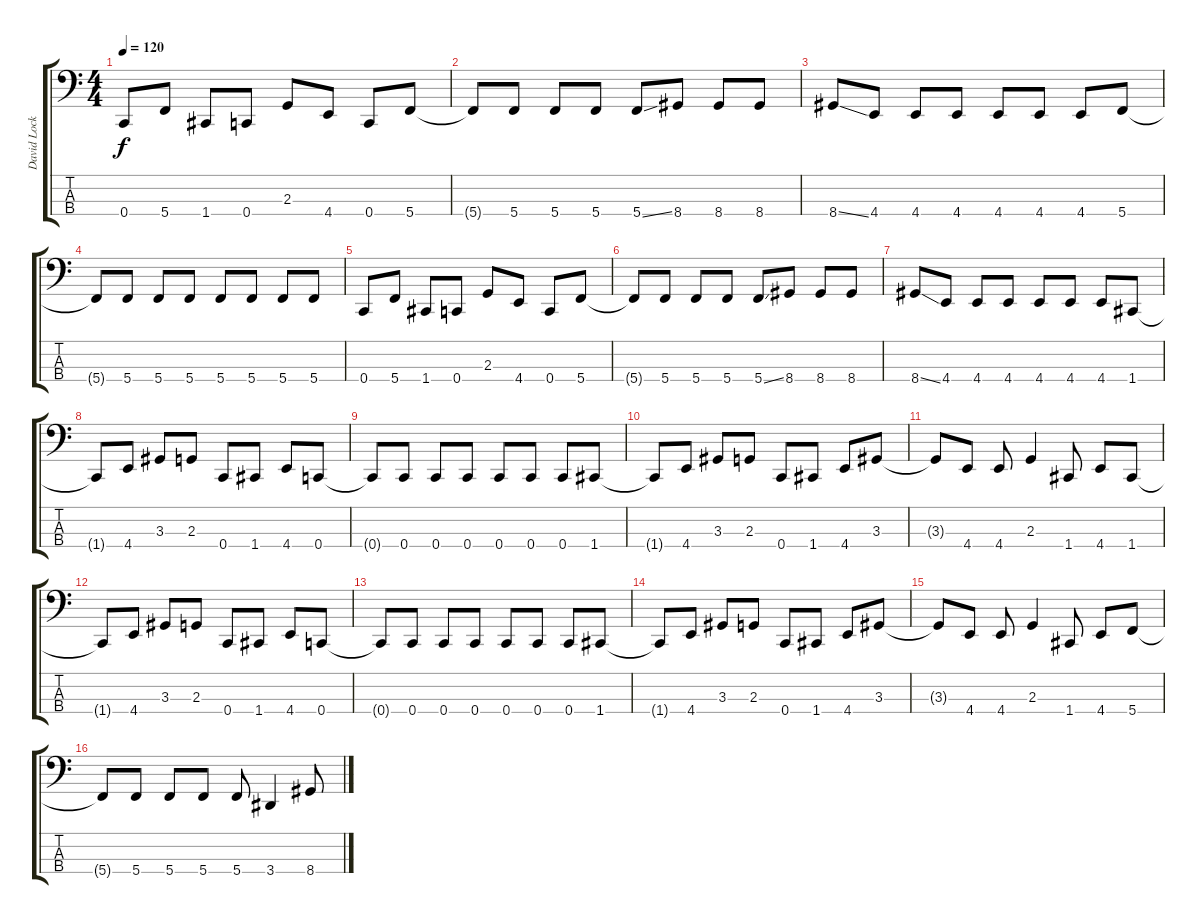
\track ("David Lock (Bass)" "David Lock") {instrument electricbasspick}
\staff {score tabs}
\tuning (Eb2 Bb1 F1 C1) {hide}
\ts (4 4)
\tempo 120
\clef f4
\ks c
0.4.8{dy f} 5.4.8 1.4.8 0.4.8 2.3.8 4.4.8 0.4.8 5.4.8 |
5.4{t}.8 5.4.8 5.4.8 5.4.8 5.4{ss}.8 8.4.8 8.4.8 8.4.8 |
8.4{ss}.8 4.4.8 4.4.8 4.4.8 4.4.8 4.4.8 4.4.8 5.4.8 |
5.4{t}.8 5.4.8 5.4.8 5.4.8 5.4.8 5.4.8 5.4.8 5.4.8 |
0.4.8 5.4.8 1.4.8 0.4.8 2.3.8 4.4.8 0.4.8 5.4.8 |
5.4{t}.8 5.4.8 5.4.8 5.4.8 5.4{ss}.8 8.4.8 8.4.8 8.4.8 |
8.4{ss}.8 4.4.8 4.4.8 4.4.8 4.4.8 4.4.8 4.4.8 1.4.8 |
1.4{t}.8 4.4.8 3.3.8 2.3.8 0.4.8 1.4.8 4.4.8 0.4.8 |
0.4{t}.8 0.4.8 0.4.8 0.4.8 0.4.8 0.4.8 0.4.8 1.4.8 |
1.4{t}.8 4.4.8 3.3.8 2.3.8 0.4.8 1.4.8 4.4.8 3.3.8 |
3.3{t}.8 4.4.8 4.4.8 2.3.4 1.4.8 4.4.8 1.4.8 |
1.4{t}.8 4.4.8 3.3.8 2.3.8 0.4.8 1.4.8 4.4.8 0.4.8 |
0.4{t}.8 0.4.8 0.4.8 0.4.8 0.4.8 0.4.8 0.4.8 1.4.8 |
1.4{t}.8 4.4.8 3.3.8 2.3.8 0.4.8 1.4.8 4.4.8 3.3.8 |
3.3{t}.8 4.4.8 4.4.8 2.3.4 1.4.8 4.4.8 5.4.8 |
5.4{t}.8 5.4.8 5.4.8 5.4.8 5.4.8 3.4.4 8.4.8
